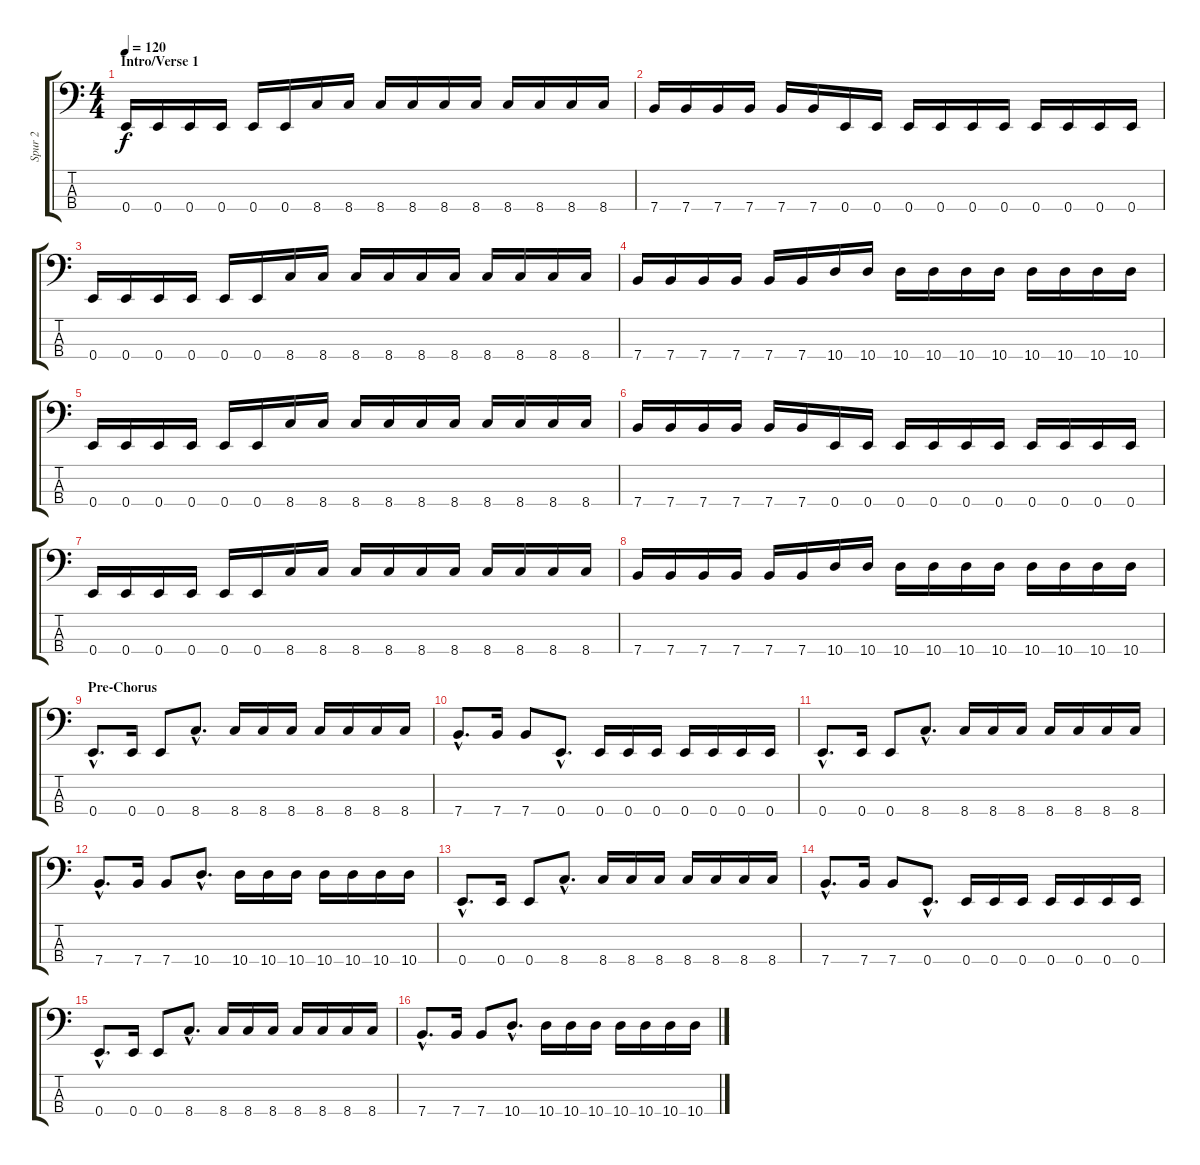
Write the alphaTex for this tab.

\track ("Spur 2" "Spur 2") {instrument electricbassfinger}
\staff {score tabs}
\tuning (G2 D2 A1 E1) {hide}
\ts (4 4)
\section ("" "Intro/Verse 1")
\tempo 120
\clef f4
\ks c
0.4.16{dy f instrument electricbassfinger} 0.4.16 0.4.16 0.4.16 0.4.16 0.4.16 8.4.16 8.4.16 8.4.16 8.4.16 8.4.16 8.4.16 8.4.16 8.4.16 8.4.16 8.4.16 |
7.4.16 7.4.16 7.4.16 7.4.16 7.4.16 7.4.16 0.4.16 0.4.16 0.4.16 0.4.16 0.4.16 0.4.16 0.4.16 0.4.16 0.4.16 0.4.16 |
0.4.16 0.4.16 0.4.16 0.4.16 0.4.16 0.4.16 8.4.16 8.4.16 8.4.16 8.4.16 8.4.16 8.4.16 8.4.16 8.4.16 8.4.16 8.4.16 |
7.4.16 7.4.16 7.4.16 7.4.16 7.4.16 7.4.16 10.4.16 10.4.16 10.4.16 10.4.16 10.4.16 10.4.16 10.4.16 10.4.16 10.4.16 10.4.16 |
0.4.16 0.4.16 0.4.16 0.4.16 0.4.16 0.4.16 8.4.16 8.4.16 8.4.16 8.4.16 8.4.16 8.4.16 8.4.16 8.4.16 8.4.16 8.4.16 |
7.4.16 7.4.16 7.4.16 7.4.16 7.4.16 7.4.16 0.4.16 0.4.16 0.4.16 0.4.16 0.4.16 0.4.16 0.4.16 0.4.16 0.4.16 0.4.16 |
0.4.16 0.4.16 0.4.16 0.4.16 0.4.16 0.4.16 8.4.16 8.4.16 8.4.16 8.4.16 8.4.16 8.4.16 8.4.16 8.4.16 8.4.16 8.4.16 |
7.4.16 7.4.16 7.4.16 7.4.16 7.4.16 7.4.16 10.4.16 10.4.16 10.4.16 10.4.16 10.4.16 10.4.16 10.4.16 10.4.16 10.4.16 10.4.16 |
\section ("" "Pre-Chorus")
0.4{hac}.8{d} 0.4.16 0.4.8 8.4{hac}.8{d} 8.4.16 8.4.16 8.4.16 8.4.16 8.4.16 8.4.16 8.4.16 |
7.4{hac}.8{d} 7.4.16 7.4.8 0.4{hac}.8{d} 0.4.16 0.4.16 0.4.16 0.4.16 0.4.16 0.4.16 0.4.16 |
0.4{hac}.8{d} 0.4.16 0.4.8 8.4{hac}.8{d} 8.4.16 8.4.16 8.4.16 8.4.16 8.4.16 8.4.16 8.4.16 |
7.4{hac}.8{d} 7.4.16 7.4.8 10.4{hac}.8{d} 10.4.16 10.4.16 10.4.16 10.4.16 10.4.16 10.4.16 10.4.16 |
0.4{hac}.8{d} 0.4.16 0.4.8 8.4{hac}.8{d} 8.4.16 8.4.16 8.4.16 8.4.16 8.4.16 8.4.16 8.4.16 |
7.4{hac}.8{d} 7.4.16 7.4.8 0.4{hac}.8{d} 0.4.16 0.4.16 0.4.16 0.4.16 0.4.16 0.4.16 0.4.16 |
0.4{hac}.8{d} 0.4.16 0.4.8 8.4{hac}.8{d} 8.4.16 8.4.16 8.4.16 8.4.16 8.4.16 8.4.16 8.4.16 |
\section ("" "")
7.4{hac}.8{d} 7.4.16 7.4.8 10.4{hac}.8{d} 10.4.16 10.4.16 10.4.16 10.4.16 10.4.16 10.4.16 10.4.16
